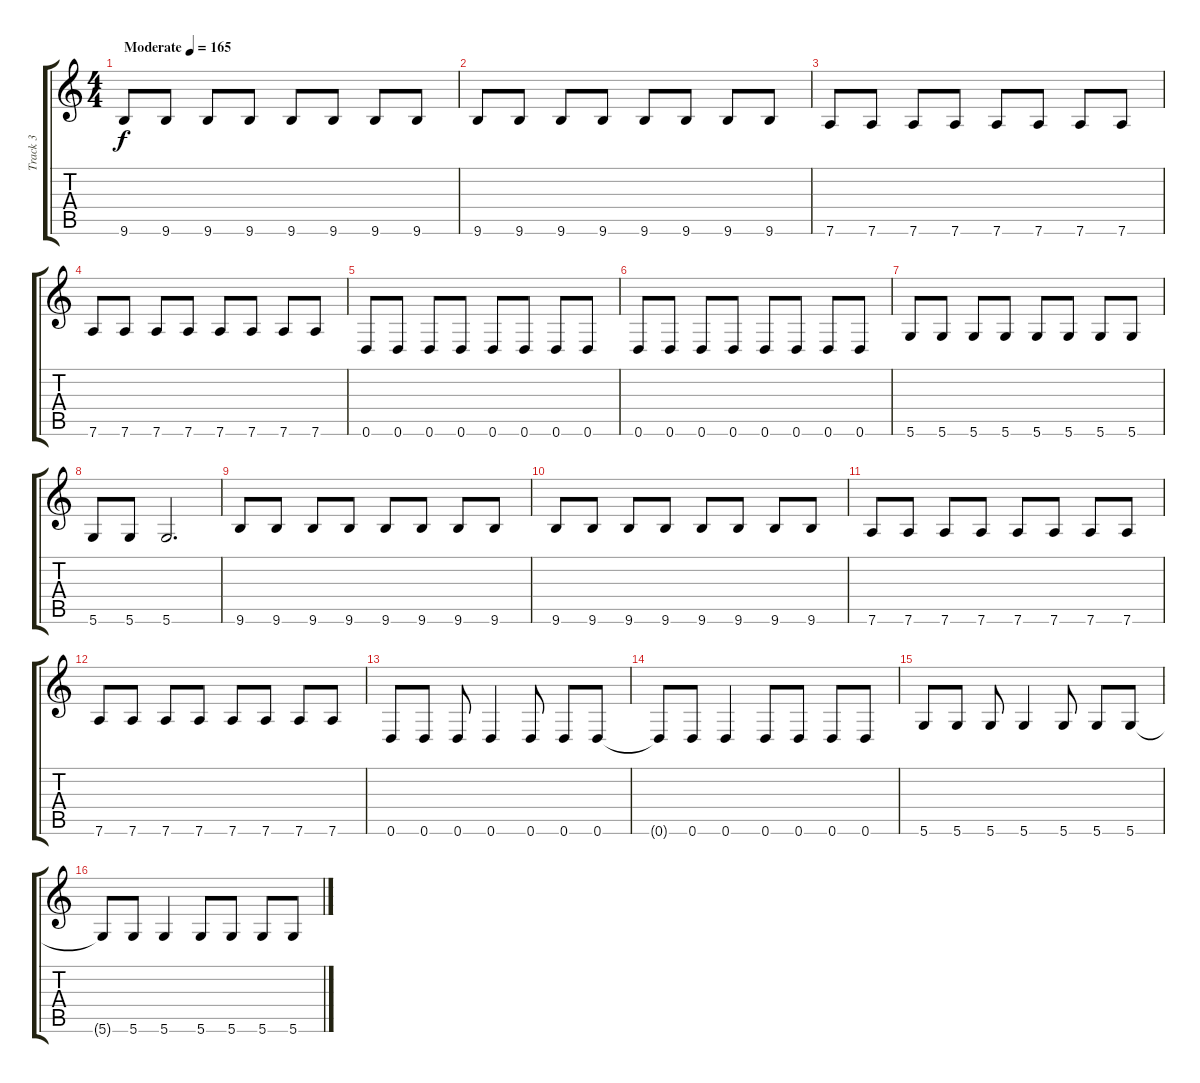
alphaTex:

\track ("Track 3" "Track 3") {instrument electricbassfinger}
\staff {score tabs}
\tuning (E4 B3 G3 D3 A2 D2) {hide}
\ts (4 4)
\tempo (165 "Moderate")
\clef g2
\ks c
9.6.8{dy f instrument electricbassfinger} 9.6.8 9.6.8 9.6.8 9.6.8 9.6.8 9.6.8 9.6.8 |
9.6.8 9.6.8 9.6.8 9.6.8 9.6.8 9.6.8 9.6.8 9.6.8 |
7.6.8 7.6.8 7.6.8 7.6.8 7.6.8 7.6.8 7.6.8 7.6.8 |
7.6.8 7.6.8 7.6.8 7.6.8 7.6.8 7.6.8 7.6.8 7.6.8 |
0.6.8 0.6.8 0.6.8 0.6.8 0.6.8 0.6.8 0.6.8 0.6.8 |
0.6.8 0.6.8 0.6.8 0.6.8 0.6.8 0.6.8 0.6.8 0.6.8 |
5.6.8 5.6.8 5.6.8 5.6.8 5.6.8 5.6.8 5.6.8 5.6.8 |
5.6.8 5.6.8 5.6.2{d} |
9.6.8 9.6.8 9.6.8 9.6.8 9.6.8 9.6.8 9.6.8 9.6.8 |
9.6.8 9.6.8 9.6.8 9.6.8 9.6.8 9.6.8 9.6.8 9.6.8 |
7.6.8 7.6.8 7.6.8 7.6.8 7.6.8 7.6.8 7.6.8 7.6.8 |
7.6.8 7.6.8 7.6.8 7.6.8 7.6.8 7.6.8 7.6.8 7.6.8 |
0.6.8 0.6.8 0.6.8 0.6.4 0.6.8 0.6.8 0.6.8 |
0.6{t}.8 0.6.8 0.6.4 0.6.8 0.6.8 0.6.8 0.6.8 |
5.6.8 5.6.8 5.6.8 5.6.4 5.6.8 5.6.8 5.6.8 |
5.6{t}.8 5.6.8 5.6.4 5.6.8 5.6.8 5.6.8 5.6.8
